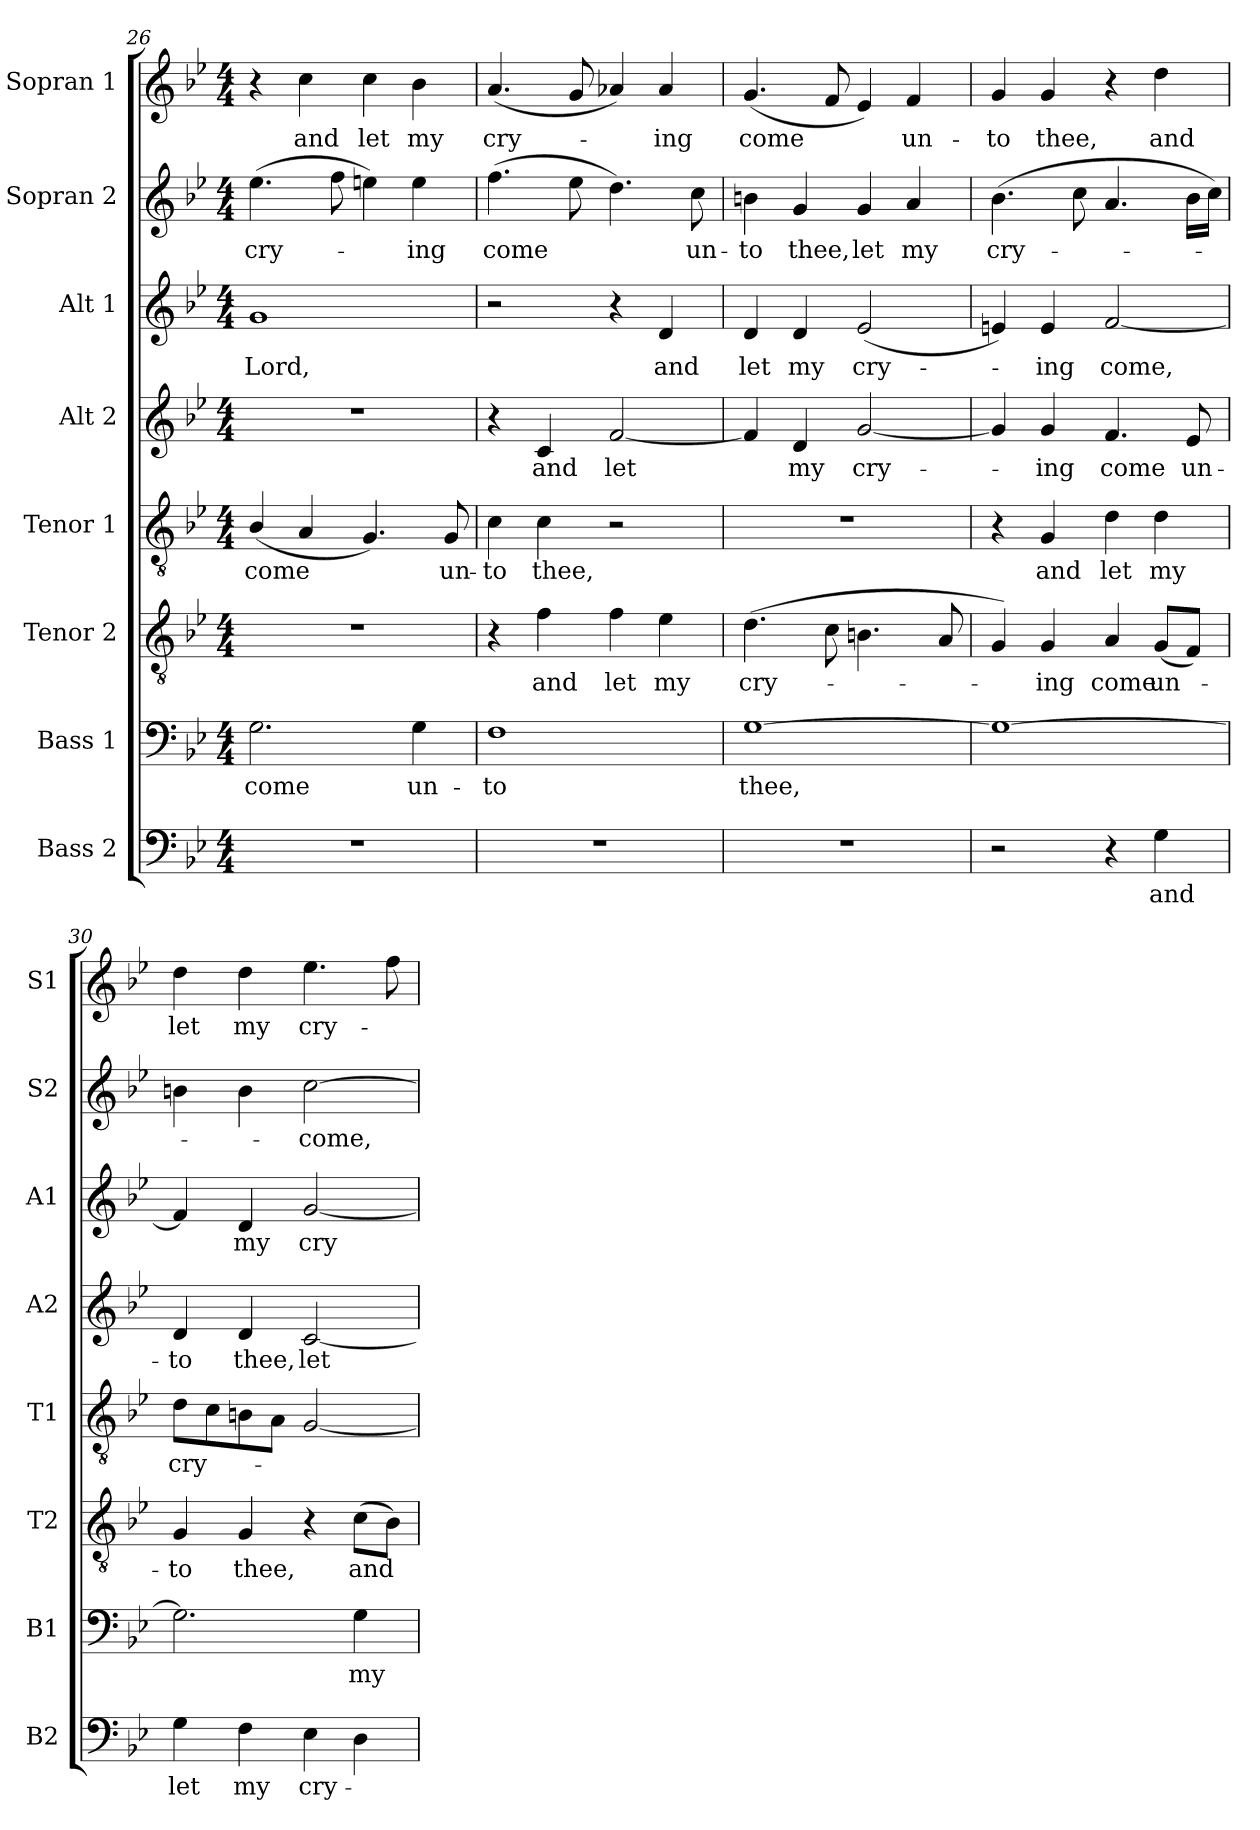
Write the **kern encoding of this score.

**kern	**text	**kern	**text	**kern	**text	**kern	**text	**kern	**text	**kern	**text	**kern	**text	**kern	**text
*part8	*part8	*part7	*part7	*part6	*part6	*part5	*part5	*part4	*part4	*part3	*part3	*part2	*part2	*part1	*part1
*staff8	*staff8	*staff7	*staff7	*staff6	*staff6	*staff5	*staff5	*staff4	*staff4	*staff3	*staff3	*staff2	*staff2	*staff1	*staff1
*I"Bass 2	*	*I"Bass 1	*	*I"Tenor 2	*	*I"Tenor 1	*	*I"Alt 2	*	*I"Alt 1	*	*I"Sopran 2	*	*I"Sopran 1	*
*I'B2	*	*I'B1	*	*I'T2	*	*I'T1	*	*I'A2	*	*I'A1	*	*I'S2	*	*I'S1	*
!!LO:PB:g=z
*clefF4	*	*clefF4	*	*clefGv2	*	*clefGv2	*	*clefG2	*	*clefG2	*	*clefG2	*	*clefG2	*
*k[b-e-]	*	*k[b-e-]	*	*k[b-e-]	*	*k[b-e-]	*	*k[b-e-]	*	*k[b-e-]	*	*k[b-e-]	*	*k[b-e-]	*
*M4/4	*	*M4/4	*	*M4/4	*	*M4/4	*	*M4/4	*	*M4/4	*	*M4/4	*	*M4/4	*
=26	=26	=26	=26	=26	=26	=26	=26	=26	=26	=26	=26	=26	=26	=26	=26
!	!	!	!LO:LY:b	!	!	!	!LO:LY:b	!	!	!	!LO:LY:b	!	!LO:LY:b	!	!
1r	.	2.G\	come	1r	.	(<4B-/	come	1r	.	1g	Lord,	(>4.ee-\	cry-	4r	.
!	!	!	!	!	!	!	!	!	!	!	!	!	!	!	!LO:LY:b
.	.	.	.	.	.	4A/	.	.	.	.	.	.	.	4cc\	and
.	.	.	.	.	.	.	.	.	.	.	.	8ff\	.	.	.
!	!	!	!	!	!	!	!	!	!	!	!	!	!	!	!LO:LY:b
.	.	.	.	.	.	4.G/)	.	.	.	.	.	4een\)	.	4cc\	let
!	!	!	!LO:LY:b	!	!	!	!	!	!	!	!	!	!LO:LY:b	!	!LO:LY:b
.	.	4G\	un-	.	.	.	.	.	.	.	.	4ee\	-ing	4b-\	my
!	!	!	!	!	!	!	!LO:LY:b	!	!	!	!	!	!	!	!
.	.	.	.	.	.	8G/	un-	.	.	.	.	.	.	.	.
=27	=27	=27	=27	=27	=27	=27	=27	=27	=27	=27	=27	=27	=27	=27	=27
!	!	!	!LO:LY:b	!	!	!	!LO:LY:b	!	!	!	!	!	!LO:LY:b	!	!LO:LY:b
1r	.	1F	-to	4r	.	4c\	-to	4r	.	2r	.	(>4.ff\	come	(<4.a/	cry-
!	!	!	!	!	!LO:LY:b	!	!LO:LY:b	!	!LO:LY:b	!	!	!	!	!	!
.	.	.	.	4f\	and	4c\	thee,	4c/	and	.	.	.	.	.	.
.	.	.	.	.	.	.	.	.	.	.	.	8ee-\	.	8g/	.
!	!	!	!	!	!LO:LY:b	!	!	!	!LO:LY:b	!	!	!	!	!	!
.	.	.	.	4f\	let	2r	.	[2f/	let	4r	.	4.dd\)	.	4a-X/)	.
!	!	!	!	!	!LO:LY:b	!	!	!	!	!	!LO:LY:b	!	!	!	!LO:LY:b
.	.	.	.	4e-\	my	.	.	.	.	4d/	and	.	.	4a-/	-ing
!	!	!	!	!	!	!	!	!	!	!	!	!	!LO:LY:b	!	!
.	.	.	.	.	.	.	.	.	.	.	.	8cc\	un-	.	.
=28	=28	=28	=28	=28	=28	=28	=28	=28	=28	=28	=28	=28	=28	=28	=28
!	!	!	!LO:LY:b	!	!LO:LY:b	!	!	!	!	!	!LO:LY:b	!	!LO:LY:b	!	!LO:LY:b
1r	.	[1G	thee,	(>4.d\	cry-	1r	.	4f/]	.	4d/	let	4bn\	-to	(<4.g/	come
!	!	!	!	!	!	!	!	!	!LO:LY:b	!	!LO:LY:b	!	!LO:LY:b	!	!
.	.	.	.	.	.	.	.	4d/	my	4d/	my	4g/	thee,	.	.
.	.	.	.	8c\	.	.	.	.	.	.	.	.	.	8f/	.
!	!	!	!	!	!	!	!	!	!LO:LY:b	!	!LO:LY:b	!	!LO:LY:b	!	!
.	.	.	.	4.Bn\	.	.	.	[2g/	cry-	(<2e-/	cry-	4g/	let	4e-/)	.
!	!	!	!	!	!	!	!	!	!	!	!	!	!LO:LY:b	!	!LO:LY:b
.	.	.	.	.	.	.	.	.	.	.	.	4a/	my	4f/	un-
.	.	.	.	8A/	.	.	.	.	.	.	.	.	.	.	.
=29	=29	=29	=29	=29	=29	=29	=29	=29	=29	=29	=29	=29	=29	=29	=29
!	!	!	!	!	!	!	!	!	!	!	!	!	!LO:LY:b	!	!LO:LY:b
2r	.	1G_	.	4G/)	.	4r	.	4g/]	.	4en/)	.	(>4.b-\	cry-	4g/	-to
!	!	!	!	!	!LO:LY:b	!	!LO:LY:b	!	!LO:LY:b	!	!LO:LY:b	!	!	!	!LO:LY:b
.	.	.	.	4G/	-ing	4G/	and	4g/	-ing	4e/	-ing	.	.	4g/	thee,
.	.	.	.	.	.	.	.	.	.	.	.	8cc\	.	.	.
!	!	!	!	!	!LO:LY:b	!	!LO:LY:b	!	!LO:LY:b	!	!LO:LY:b	!	!	!	!
4r	.	.	.	4A/	come	4d\	let	4.f/	come	[2f/	come,	4.a/	.	4r	.
!	!LO:LY:b	!	!	!	!LO:LY:b	!	!LO:LY:b	!	!	!	!	!	!	!	!LO:LY:b
4G\	and	.	.	(<8G/L	un-	4d\	my	.	.	.	.	.	.	4dd\	and
!	!	!	!	!	!	!	!	!	!LO:LY:b	!	!	!	!	!	!
.	.	.	.	8F/J)	.	.	.	8e-/	un-	.	.	16b-\LL	.	.	.
.	.	.	.	.	.	.	.	.	.	.	.	16cc\JJ)	.	.	.
=30	=30	=30	=30	=30	=30	=30	=30	=30	=30	=30	=30	=30	=30	=30	=30
!	!LO:LY:b	!	!	!	!LO:LY:b	!	!LO:LY:b	!	!LO:LY:b	!	!	!	!	!	!LO:LY:b
4G\	let	2.G\]	.	4G/	-to	8d\L	cry-	4d/	to	4f/]	.	4bn\	.	4dd\	let
.	.	.	.	.	.	8c\	.	.	.	.	.	.	.	.	.
!	!LO:LY:b	!	!	!	!LO:LY:b	!	!	!	!LO:LY:b	!	!LO:LY:b	!	!	!	!LO:LY:b
4F\	my	.	.	4G/	thee,	8Bn\	.	4d/	thee,	4d/	my	4b\	.	4dd\	my
.	.	.	.	.	.	8A\J	.	.	.	.	.	.	.	.	.
!	!LO:LY:b	!	!	!	!	!	!	!	!LO:LY:b	!	!LO:LY:b	!	!LO:LY:b	!	!LO:LY:b
4E-\	cry-	.	.	4r	.	[2G/	.	[2c/	let	[2g/	cry-	[2cc\	come,	4.ee-\	cry-
!	!	!	!LO:LY:b	!	!LO:LY:b	!	!	!	!	!	!	!	!	!	!
4D\	.	4G\	my	(>8c\L	and	.	.	.	.	.	.	.	.	.	.
.	.	.	.	8B-\J)	.	.	.	.	.	.	.	.	.	8ff\	.
=	=	=	=	=	=	=	=	=	=	=	=	=	=	=	=
*-	*-	*-	*-	*-	*-	*-	*-	*-	*-	*-	*-	*-	*-	*-	*-
